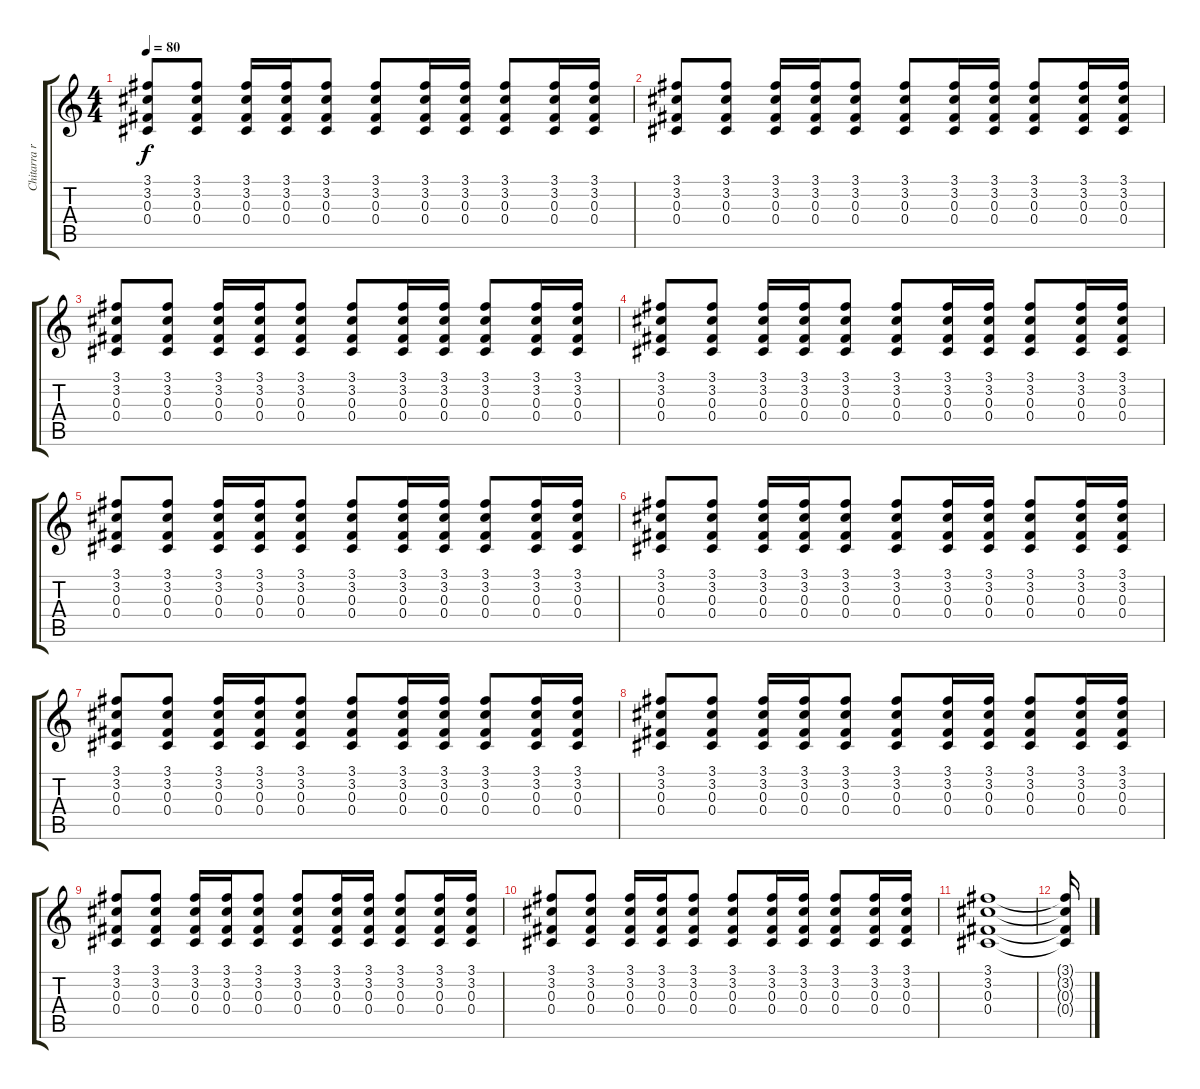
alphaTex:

\track ("Chitarra ritmica" "Chitarra r") {instrument synthbass2}
\staff {score tabs}
\tuning (Eb4 Bb3 Gb3 Db3 Ab2 Eb2) {hide}
\ts (4 4)
\tempo 80
\clef g2
\ks c
(3.1 3.2 0.3 0.4).8{dy f} (3.1 3.2 0.3 0.4).8 (3.1 3.2 0.3 0.4).16 (3.1 3.2 0.3 0.4).16 (3.1 3.2 0.3 0.4).8 (3.1 3.2 0.3 0.4).8 (3.1 3.2 0.3 0.4).16 (3.1 3.2 0.3 0.4).16 (3.1 3.2 0.3 0.4).8 (3.1 3.2 0.3 0.4).16 (3.1 3.2 0.3 0.4).16 |
(3.1 3.2 0.3 0.4).8 (3.1 3.2 0.3 0.4).8 (3.1 3.2 0.3 0.4).16 (3.1 3.2 0.3 0.4).16 (3.1 3.2 0.3 0.4).8 (3.1 3.2 0.3 0.4).8 (3.1 3.2 0.3 0.4).16 (3.1 3.2 0.3 0.4).16 (3.1 3.2 0.3 0.4).8 (3.1 3.2 0.3 0.4).16 (3.1 3.2 0.3 0.4).16 |
(3.1 3.2 0.3 0.4).8 (3.1 3.2 0.3 0.4).8 (3.1 3.2 0.3 0.4).16 (3.1 3.2 0.3 0.4).16 (3.1 3.2 0.3 0.4).8 (3.1 3.2 0.3 0.4).8 (3.1 3.2 0.3 0.4).16 (3.1 3.2 0.3 0.4).16 (3.1 3.2 0.3 0.4).8 (3.1 3.2 0.3 0.4).16 (3.1 3.2 0.3 0.4).16 |
(3.1 3.2 0.3 0.4).8 (3.1 3.2 0.3 0.4).8 (3.1 3.2 0.3 0.4).16 (3.1 3.2 0.3 0.4).16 (3.1 3.2 0.3 0.4).8 (3.1 3.2 0.3 0.4).8 (3.1 3.2 0.3 0.4).16 (3.1 3.2 0.3 0.4).16 (3.1 3.2 0.3 0.4).8 (3.1 3.2 0.3 0.4).16 (3.1 3.2 0.3 0.4).16 |
(3.1 3.2 0.3 0.4).8 (3.1 3.2 0.3 0.4).8 (3.1 3.2 0.3 0.4).16 (3.1 3.2 0.3 0.4).16 (3.1 3.2 0.3 0.4).8 (3.1 3.2 0.3 0.4).8 (3.1 3.2 0.3 0.4).16 (3.1 3.2 0.3 0.4).16 (3.1 3.2 0.3 0.4).8 (3.1 3.2 0.3 0.4).16 (3.1 3.2 0.3 0.4).16 |
(3.1 3.2 0.3 0.4).8 (3.1 3.2 0.3 0.4).8 (3.1 3.2 0.3 0.4).16 (3.1 3.2 0.3 0.4).16 (3.1 3.2 0.3 0.4).8 (3.1 3.2 0.3 0.4).8 (3.1 3.2 0.3 0.4).16 (3.1 3.2 0.3 0.4).16 (3.1 3.2 0.3 0.4).8 (3.1 3.2 0.3 0.4).16 (3.1 3.2 0.3 0.4).16 |
(3.1 3.2 0.3 0.4).8 (3.1 3.2 0.3 0.4).8 (3.1 3.2 0.3 0.4).16 (3.1 3.2 0.3 0.4).16 (3.1 3.2 0.3 0.4).8 (3.1 3.2 0.3 0.4).8 (3.1 3.2 0.3 0.4).16 (3.1 3.2 0.3 0.4).16 (3.1 3.2 0.3 0.4).8 (3.1 3.2 0.3 0.4).16 (3.1 3.2 0.3 0.4).16 |
(3.1 3.2 0.3 0.4).8 (3.1 3.2 0.3 0.4).8 (3.1 3.2 0.3 0.4).16 (3.1 3.2 0.3 0.4).16 (3.1 3.2 0.3 0.4).8 (3.1 3.2 0.3 0.4).8 (3.1 3.2 0.3 0.4).16 (3.1 3.2 0.3 0.4).16 (3.1 3.2 0.3 0.4).8 (3.1 3.2 0.3 0.4).16 (3.1 3.2 0.3 0.4).16 |
(3.1 3.2 0.3 0.4).8 (3.1 3.2 0.3 0.4).8 (3.1 3.2 0.3 0.4).16 (3.1 3.2 0.3 0.4).16 (3.1 3.2 0.3 0.4).8 (3.1 3.2 0.3 0.4).8 (3.1 3.2 0.3 0.4).16 (3.1 3.2 0.3 0.4).16 (3.1 3.2 0.3 0.4).8 (3.1 3.2 0.3 0.4).16 (3.1 3.2 0.3 0.4).16 |
(3.1 3.2 0.3 0.4).8 (3.1 3.2 0.3 0.4).8 (3.1 3.2 0.3 0.4).16 (3.1 3.2 0.3 0.4).16 (3.1 3.2 0.3 0.4).8 (3.1 3.2 0.3 0.4).8 (3.1 3.2 0.3 0.4).16 (3.1 3.2 0.3 0.4).16 (3.1 3.2 0.3 0.4).8 (3.1 3.2 0.3 0.4).16 (3.1 3.2 0.3 0.4).16 |
(3.1 3.2 0.3 0.4).1 |
(3.1{t} 3.2{t} 0.3{t} 0.4{t}).16
